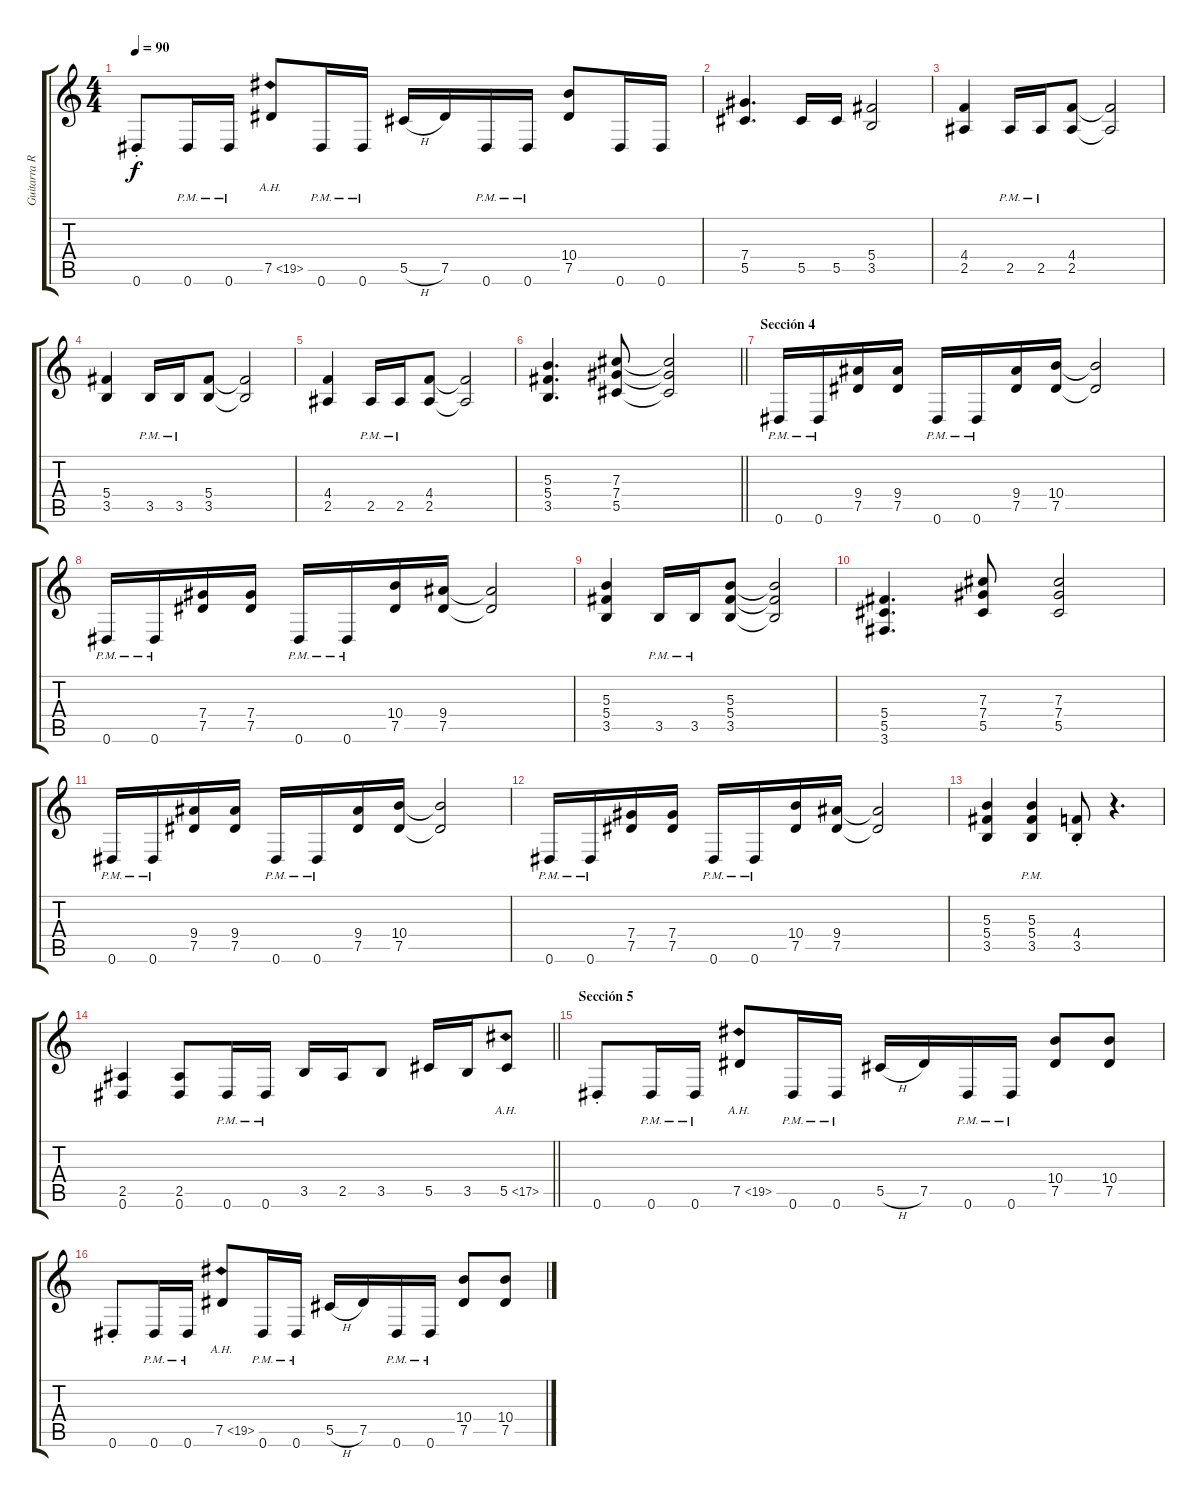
\track ("Guitarra Ritmica" "Guitarra R") {instrument distortionguitar}
\staff {score tabs}
\tuning (Eb4 Bb3 Gb3 Db3 Ab2 Eb2) {hide}
\ts (4 4)
\tempo 90
\clef g2
\ks c
0.6{st}.8{dy f} 0.6{pm}.16 0.6{pm}.16 7.5{ah 12}.8 0.6{pm}.16 0.6{pm}.16 5.5{h}.16 7.5.16 0.6{pm}.16 0.6{pm}.16 (10.4 7.5).8 0.6.16 0.6.16 |
(7.4 5.5).4{d} 5.5.16 5.5.16 (5.4 3.5).2 |
(4.4 2.5).4 2.5{pm}.16 2.5{pm}.16 (4.4 2.5).8 (4.4{t} 2.5{t}).2 |
(5.4 3.5).4 3.5{pm}.16 3.5{pm}.16 (5.4 3.5).8 (5.4{t} 3.5{t}).2 |
(4.4 2.5).4 2.5{pm}.16 2.5{pm}.16 (4.4 2.5).8 (4.4{t} 2.5{t}).2 |
\barLineRight lightlight
(5.3 5.4 3.5).4{d} (7.3 7.4 5.5).8 (7.3{t} 7.4{t} 5.5{t}).2 |
\section ("" "Sección 4")
0.6{pm}.16 0.6{pm}.16 (9.4 7.5).16 (9.4 7.5).16 0.6{pm}.16 0.6{pm}.16 (9.4 7.5).16 (10.4 7.5).16 (10.4{t} 7.5{t}).2 |
0.6{pm}.16 0.6{pm}.16 (7.4 7.5).16 (7.4 7.5).16 0.6{pm}.16 0.6{pm}.16 (10.4 7.5).16 (9.4 7.5).16 (9.4{t} 7.5{t}).2 |
(5.3 5.4 3.5).4 3.5{pm}.16 3.5{pm}.16 (5.3 5.4 3.5).8 (5.3{t} 5.4{t} 3.5{t}).2 |
(5.4 5.5 3.6).4{d} (7.3 7.4 5.5).8 (7.3 7.4 5.5).2 |
0.6{pm}.16 0.6{pm}.16 (9.4 7.5).16 (9.4 7.5).16 0.6{pm}.16 0.6{pm}.16 (9.4 7.5).16 (10.4 7.5).16 (10.4{t} 7.5{t}).2 |
0.6{pm}.16 0.6{pm}.16 (7.4 7.5).16 (7.4 7.5).16 0.6{pm}.16 0.6{pm}.16 (10.4 7.5).16 (9.4 7.5).16 (9.4{t} 7.5{t}).2 |
(5.3 5.4 3.5).4 (5.3 5.4{pm} 3.5{pm}).4 (4.4{st} 3.5).8 r.4{d} |
\barLineRight lightlight
(2.5 0.6).4 (2.5 0.6).8 0.6{pm}.16 0.6{pm}.16 3.5.16 2.5.16 3.5.8 5.5.16 3.5.16 5.5{ah 12}.8 |
\section ("" "Sección 5")
0.6{st}.8 0.6{pm}.16 0.6{pm}.16 7.5{ah 12}.8 0.6{pm}.16 0.6{pm}.16 5.5{h}.16 7.5.16 0.6{pm}.16 0.6{pm}.16 (10.4 7.5).8 (10.4 7.5).8 |
0.6{st}.8 0.6{pm}.16 0.6{pm}.16 7.5{ah 12}.8 0.6{pm}.16 0.6{pm}.16 5.5{h}.16 7.5.16 0.6{pm}.16 0.6{pm}.16 (10.4 7.5).8 (10.4 7.5).8
